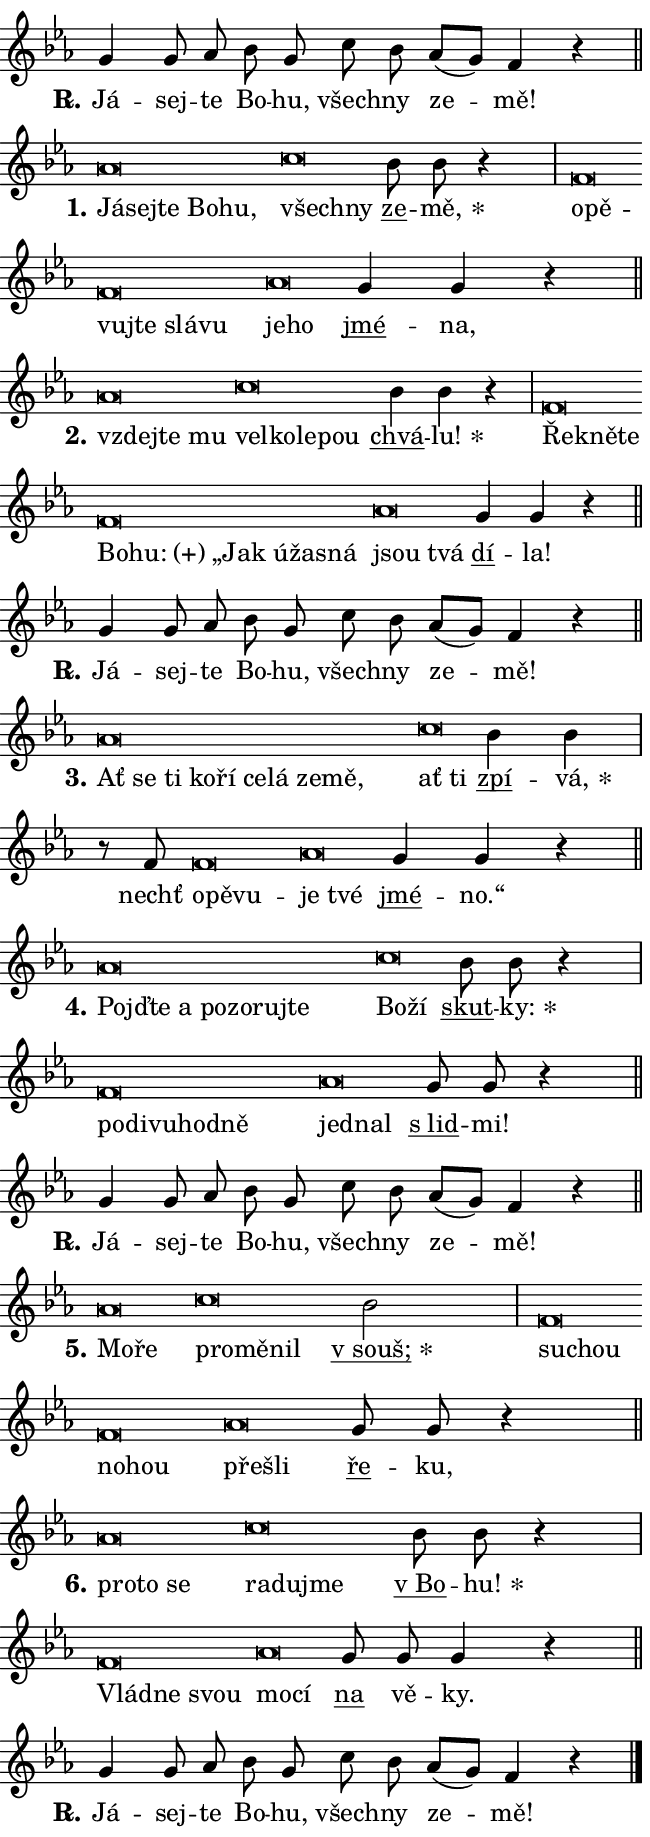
\version "2.24.0"
\header { tagline = "" }
\paper {
  indent = 0\cm
  top-margin = 0\cm
  right-margin = 0.13\cm % to fit lyric hyphens
  bottom-margin = 0\cm
  left-margin = 0\cm
  paper-width = 11\cm
  page-breaking = #ly:one-page-breaking
  system-system-spacing.basic-distance = #11
  score-system-spacing.basic-distance = #11
  ragged-last = ##f
}


%% Author: Thomas Morley
%% https://lists.gnu.org/archive/html/lilypond-user/2020-05/msg00002.html
#(define (line-position grob)
"Returns position of @var[grob} in current system:
   @code{'start}, if at first time-step
   @code{'end}, if at last time-step
   @code{'middle} otherwise
"
  (let* ((col (ly:item-get-column grob))
         (ln (ly:grob-object col 'left-neighbor))
         (rn (ly:grob-object col 'right-neighbor))
         (col-to-check-left (if (ly:grob? ln) ln col))
         (col-to-check-right (if (ly:grob? rn) rn col))
         (break-dir-left
           (and
             (ly:grob-property col-to-check-left 'non-musical #f)
             (ly:item-break-dir col-to-check-left)))
         (break-dir-right
           (and
             (ly:grob-property col-to-check-right 'non-musical #f)
             (ly:item-break-dir col-to-check-right))))
        (cond ((eqv? 1 break-dir-left) 'start)
              ((eqv? -1 break-dir-right) 'end)
              (else 'middle))))

#(define (tranparent-at-line-position vctor)
  (lambda (grob)
  "Relying on @code{line-position} select the relevant enry from @var{vctor}.
Used to determine transparency,"
    (case (line-position grob)
      ((end) (not (vector-ref vctor 0)))
      ((middle) (not (vector-ref vctor 1)))
      ((start) (not (vector-ref vctor 2))))))

noteHeadBreakVisibility =
#(define-music-function (break-visibility)(vector?)
"Makes @code{NoteHead}s transparent relying on @var{break-visibility}"
#{
  \override NoteHead.transparent =
    #(tranparent-at-line-position break-visibility)
#})

#(define delete-ledgers-for-transparent-note-heads
  (lambda (grob)
    "Reads whether a @code{NoteHead} is transparent.
If so this @code{NoteHead} is removed from @code{'note-heads} from
@var{grob}, which is supposed to be @code{LedgerLineSpanner}.
As a result ledgers are not printed for this @code{NoteHead}"
    (let* ((nhds-array (ly:grob-object grob 'note-heads))
           (nhds-list
             (if (ly:grob-array? nhds-array)
                 (ly:grob-array->list nhds-array)
                 '()))
           ;; Relies on the transparent-property being done before
           ;; Staff.LedgerLineSpanner.after-line-breaking is executed.
           ;; This is fragile ...
           (to-keep
             (remove
               (lambda (nhd)
                 (ly:grob-property nhd 'transparent #f))
               nhds-list)))
      ;; TODO find a better method to iterate over grob-arrays, similiar
      ;; to filter/remove etc for lists
      ;; For now rebuilt from scratch
      (set! (ly:grob-object grob 'note-heads)  '())
      (for-each
        (lambda (nhd)
          (ly:pointer-group-interface::add-grob grob 'note-heads nhd))
        to-keep))))

squashNotes = {
  \override NoteHead.X-extent = #'(-0.2 . 0.2)
  \override NoteHead.Y-extent = #'(-0.75 . 0)
  \override NoteHead.stencil =
    #(lambda (grob)
       (let ((pos (ly:grob-property grob 'staff-position)))
         (begin
           (if (< pos -7) (display "ERROR: Lower brevis then expected\n") (display ""))
           (if (<= pos -6) ly:text-interface::print ly:note-head::print))))
}
unSquashNotes = {
  \revert NoteHead.X-extent
  \revert NoteHead.Y-extent
  \revert NoteHead.stencil
}

hideNotes = \noteHeadBreakVisibility #begin-of-line-visible
unHideNotes = \noteHeadBreakVisibility #all-visible

% work-around for resetting accidentals
% https://lilypond.org/doc/v2.23/Documentation/notation/displaying-rhythms#unmetered-music
cadenzaMeasure = {
  \cadenzaOff
  \partial 1024 s1024
  \cadenzaOn
}

#(define-markup-command (accent layout props text) (markup?)
  "Underline accented syllable"
  (interpret-markup layout props
    #{\markup \override #'(offset . 4.3) \underline { #text }#}))

responsum = \markup \concat {
  "R" \hspace #-1.05 \path #0.1 #'((moveto 0 0.07) (lineto 0.9 0.8)) \hspace #0.05 "."
}

spaceSize = #0.6828661417322834 % exact space size for TeX Gyre Schola

\layout {
  \context {
    \Staff
    \remove "Time_signature_engraver"
    \override LedgerLineSpanner.after-line-breaking = #delete-ledgers-for-transparent-note-heads
  }
  \context {
    \Lyrics {
      \override LyricSpace.minimum-distance = \spaceSize
      \override LyricText.font-name = #"TeX Gyre Schola"
      \override LyricText.font-size = 1
      \override StanzaNumber.font-name = #"TeX Gyre Schola Bold"
      \override StanzaNumber.font-size = 1
    }
  }
  \context {
    \Score 
    \override NoteHead.text =
      #(lambda (grob) 
        (let ((pos (ly:grob-property grob 'staff-position)))
          #{\markup {
            \combine
              \halign #-0.55 \raise #(if (= pos -6) 0 0.5) \override #'(thickness . 2) \draw-line #'(3.2 . 0)
              \musicglyph "noteheads.sM1"
          }#}))
  }
}

% magnetic-lyrics.ily
%
%   written by
%     Jean Abou Samra <jean@abou-samra.fr>
%     Werner Lemberg <wl@gnu.org>
%
%   adapted by
%     Jiri Hon <jiri.hon@gmail.com>
%
% Version 2022-Apr-15

% https://www.mail-archive.com/lilypond-user@gnu.org/msg149350.html

#(define (Left_hyphen_pointer_engraver context)
   "Collect syllable-hyphen-syllable occurrences in lyrics and store
them in properties.  This engraver only looks to the left.  For
example, if the lyrics input is @code{foo -- bar}, it does the
following.

@itemize @bullet
@item
Set the @code{text} property of the @code{LyricHyphen} grob between
@q{foo} and @q{bar} to @code{foo}.

@item
Set the @code{left-hyphen} property of the @code{LyricText} grob with
text @q{foo} to the @code{LyricHyphen} grob between @q{foo} and
@q{bar}.
@end itemize

Use this auxiliary engraver in combination with the
@code{lyric-@/text::@/apply-@/magnetic-@/offset!} hook."
   (let ((hyphen #f)
         (text #f))
     (make-engraver
      (acknowledgers
       ((lyric-syllable-interface engraver grob source-engraver)
        (set! text grob)))
      (end-acknowledgers
       ((lyric-hyphen-interface engraver grob source-engraver)
        ;(when (not (grob::has-interface grob 'lyric-space-interface))
          (set! hyphen grob)));)
      ((stop-translation-timestep engraver)
       (when (and text hyphen)
         (ly:grob-set-object! text 'left-hyphen hyphen))
       (set! text #f)
       (set! hyphen #f)))))

#(define (lyric-text::apply-magnetic-offset! grob)
   "If the space between two syllables is less than the value in
property @code{LyricText@/.details@/.squash-threshold}, move the right
syllable to the left so that it gets concatenated with the left
syllable.

Use this function as a hook for
@code{LyricText@/.after-@/line-@/breaking} if the
@code{Left_@/hyphen_@/pointer_@/engraver} is active."
   (let ((hyphen (ly:grob-object grob 'left-hyphen #f)))
     (when hyphen
       (let ((left-text (ly:spanner-bound hyphen LEFT)))
         (when (grob::has-interface left-text 'lyric-syllable-interface)
           (let* ((common (ly:grob-common-refpoint grob left-text X))
                  (this-x-ext (ly:grob-extent grob common X))
                  (left-x-ext
                   (begin
                     ;; Trigger magnetism for left-text.
                     (ly:grob-property left-text 'after-line-breaking)
                     (ly:grob-extent left-text common X)))
                  ;; `delta` is the gap width between two syllables.
                  (delta (- (interval-start this-x-ext)
                            (interval-end left-x-ext)))
                  (details (ly:grob-property grob 'details))
                  (threshold (assoc-get 'squash-threshold details 0.2)))
             (when (< delta threshold)
               (let* (;; We have to manipulate the input text so that
                      ;; ligatures crossing syllable boundaries are not
                      ;; disabled.  For languages based on the Latin
                      ;; script this is essentially a beautification.
                      ;; However, for non-Western scripts it can be a
                      ;; necessity.
                      (lt (ly:grob-property left-text 'text))
                      (rt (ly:grob-property grob 'text))
                      (is-space (grob::has-interface hyphen 'lyric-space-interface))
                      (space (if is-space " " ""))
                      (extra-delta (if is-space spaceSize 0))
                      ;; Append new syllable.
                      (ltrt-space (if (and (string? lt) (string? rt))
                                (string-append lt space rt)
                                (make-concat-markup (list lt space rt))))
                      ;; Right-align `ltrt` to the right side.
                      (ltrt-space-markup (grob-interpret-markup
                               grob
                               (make-translate-markup
                                (cons (interval-length this-x-ext) 0)
                                (make-right-align-markup ltrt-space)))))
                 (begin
                   ;; Don't print `left-text`.
                   (ly:grob-set-property! left-text 'stencil #f)
                   ;; Set text and stencil (which holds all collected
                   ;; syllables so far) and shift it to the left.
                   (ly:grob-set-property! grob 'text ltrt-space)
                   (ly:grob-set-property! grob 'stencil ltrt-space-markup)
                   (ly:grob-translate-axis! grob (- (- delta extra-delta)) X))))))))))


#(define (lyric-hyphen::displace-bounds-first grob)
   ;; Make very sure this callback isn't triggered too early.
   (let ((left (ly:spanner-bound grob LEFT))
         (right (ly:spanner-bound grob RIGHT)))
     (ly:grob-property left 'after-line-breaking)
     (ly:grob-property right 'after-line-breaking)
     (ly:lyric-hyphen::print grob)))

squashThreshold = #0.4

\layout {
  \context {
    \Lyrics
    \consists #Left_hyphen_pointer_engraver
    \override LyricText.after-line-breaking =
      #lyric-text::apply-magnetic-offset!
    \override LyricHyphen.stencil = #lyric-hyphen::displace-bounds-first
    \override LyricText.details.squash-threshold = \squashThreshold
    \override LyricHyphen.minimum-distance = 0
    \override LyricHyphen.minimum-length = \squashThreshold
  }
}

squashText = \override LyricText.details.squash-threshold = 9999
unSquashText = \override LyricText.details.squash-threshold = \squashThreshold

leftText = \override LyricText.self-alignment-X = #LEFT
unLeftText = \revert LyricText.self-alignment-X

starOffset = #(lambda (grob) 
                (let ((x_offset (ly:self-alignment-interface::aligned-on-x-parent grob)))
                  (if (= x_offset 0) 0 (+ x_offset 1.2))))

star = #(define-music-function (syllable)(string?)
"Append star separator at the end of a syllable"
#{
  \once \override LyricText.X-offset = #starOffset
  \lyricmode { \markup {
    #syllable
    \override #'((font-name . "TeX Gyre Schola Bold")) \hspace #0.2 \lower #0.65 \larger "*"
  } }
#})

starAccent = #(define-music-function (syllable)(string?)
"Append star separator at the end of a syllable and make accent"
#{
  \once \override LyricText.X-offset = #starOffset
  \lyricmode { \markup {
    \accent #syllable
    \override #'((font-name . "TeX Gyre Schola Bold")) \hspace #0.2 \lower #0.65 \larger "*"
  } }
#})

breath = #(define-music-function (syllable)(string?)
"Append breathing indicator at the end of a syllable"
#{
  \lyricmode { \markup { #syllable "+" } }
#})

optionalBreath = #(define-music-function (syllable)(string?)
"Append optional breathing indicator at the end of a syllable"
#{
  \lyricmode { \markup { #syllable "(+)" } }
#})


\score {
    <<
        \new Voice = "melody" { \cadenzaOn \key es \major \relative { g'4 g8 as bes g \bar "" c bes \bar "" as[( g)] f4 r \cadenzaMeasure \bar "||" \break } }
        \new Lyrics \lyricsto "melody" { \lyricmode { \set stanza = \responsum
Já -- sej -- te Bo -- hu, všech -- ny ze -- mě! } }
    >>
    \layout {}
}

\score {
    <<
        \new Voice = "melody" { \cadenzaOn \key es \major \relative { \squashNotes as'\breve*1/16 \hideNotes \breve*1/16 \bar "" \breve*1/16 \bar "" \breve*1/16 \breve*1/16 \bar "" \unHideNotes \unSquashNotes \squashNotes c\breve*1/16 \hideNotes \breve*1/16 \bar "" \unHideNotes \unSquashNotes \bar "" bes8 bes r4 \cadenzaMeasure \bar "|" \squashNotes f\breve*1/16 \hideNotes \breve*1/16 \bar "" \breve*1/16 \bar "" \breve*1/16 \bar "" \breve*1/16 \breve*1/16 \bar "" \unHideNotes \unSquashNotes \squashNotes as\breve*1/16 \hideNotes \breve*1/16 \bar "" \unHideNotes \unSquashNotes \bar "" g4 g r \cadenzaMeasure \bar "||" \break } }
        \new Lyrics \lyricsto "melody" { \lyricmode { \set stanza = "1."
\leftText Já -- \squashText sej -- te Bo -- hu, \unSquashText všech -- \squashText ny \unLeftText \unSquashText \markup \accent ze -- \star mě, \leftText o -- \squashText pě -- vuj -- te slá -- vu \unSquashText je -- \squashText ho \unLeftText \unSquashText \markup \accent jmé -- na, } }
    >>
    \layout {}
}

\score {
    <<
        \new Voice = "melody" { \cadenzaOn \key es \major \relative { \squashNotes as'\breve*1/16 \hideNotes \breve*1/16 \breve*1/16 \bar "" \unHideNotes \unSquashNotes \squashNotes c\breve*1/16 \hideNotes \breve*1/16 \bar "" \breve*1/16 \breve*1/16 \bar "" \unHideNotes \unSquashNotes \bar "" bes4 bes r \cadenzaMeasure \bar "|" \squashNotes f\breve*1/16 \hideNotes \breve*1/16 \bar "" \breve*1/16 \bar "" \breve*1/16 \bar "" \breve*1/16 \bar "" \breve*1/16 \bar "" \breve*1/16 \bar "" \breve*1/16 \breve*1/16 \bar "" \unHideNotes \unSquashNotes \squashNotes as\breve*1/16 \hideNotes \breve*1/16 \bar "" \unHideNotes \unSquashNotes \bar "" g4 g r \cadenzaMeasure \bar "||" \break } }
        \new Lyrics \lyricsto "melody" { \lyricmode { \set stanza = "2."
\leftText vzdej -- \squashText te mu \unSquashText vel -- \squashText ko -- le -- pou \unLeftText \unSquashText \markup \accent chvá -- \star lu! \leftText Ře -- \squashText kně -- te Bo -- \optionalBreath hu: „Jak ú -- ža -- sná \unSquashText jsou \squashText tvá \unLeftText \unSquashText \markup \accent dí -- la! } }
    >>
    \layout {}
}

\score {
    <<
        \new Voice = "melody" { \cadenzaOn \key es \major \relative { g'4 g8 as bes g \bar "" c bes \bar "" as[( g)] f4 r \cadenzaMeasure \bar "||" \break } }
        \new Lyrics \lyricsto "melody" { \lyricmode { \set stanza = \responsum
Já -- sej -- te Bo -- hu, všech -- ny ze -- mě! } }
    >>
    \layout {}
}

\score {
    <<
        \new Voice = "melody" { \cadenzaOn \key es \major \relative { \squashNotes as'\breve*1/16 \hideNotes \breve*1/16 \bar "" \breve*1/16 \bar "" \breve*1/16 \bar "" \breve*1/16 \bar "" \breve*1/16 \bar "" \breve*1/16 \bar "" \breve*1/16 \breve*1/16 \bar "" \unHideNotes \unSquashNotes \squashNotes c\breve*1/16 \hideNotes \breve*1/16 \bar "" \unHideNotes \unSquashNotes \bar "" bes4 bes4 \cadenzaMeasure \bar "|" r8 f8 \squashNotes f\breve*1/16 \hideNotes \breve*1/16 \breve*1/16 \bar "" \unHideNotes \unSquashNotes \squashNotes as\breve*1/16 \hideNotes \breve*1/16 \bar "" \unHideNotes \unSquashNotes \bar "" g4 g r \cadenzaMeasure \bar "||" \break } }
        \new Lyrics \lyricsto "melody" { \lyricmode { \set stanza = "3."
\leftText Ať \squashText se ti ko -- ří ce -- lá ze -- mě, \unSquashText ať \squashText ti \unLeftText \unSquashText \markup \accent zpí -- \star vá, nechť \leftText o -- \squashText pě -- vu -- \unSquashText je \squashText tvé \unLeftText \unSquashText \markup \accent jmé -- no.“ } }
    >>
    \layout {}
}

\score {
    <<
        \new Voice = "melody" { \cadenzaOn \key es \major \relative { \squashNotes as'\breve*1/16 \hideNotes \breve*1/16 \bar "" \breve*1/16 \bar "" \breve*1/16 \bar "" \breve*1/16 \bar "" \breve*1/16 \breve*1/16 \bar "" \unHideNotes \unSquashNotes \squashNotes c\breve*1/16 \hideNotes \breve*1/16 \bar "" \unHideNotes \unSquashNotes \bar "" bes8 bes r4 \cadenzaMeasure \bar "|" \squashNotes f\breve*1/16 \hideNotes \breve*1/16 \bar "" \breve*1/16 \bar "" \breve*1/16 \breve*1/16 \bar "" \unHideNotes \unSquashNotes \squashNotes as\breve*1/16 \hideNotes \breve*1/16 \bar "" \unHideNotes \unSquashNotes \bar "" g8 g r4 \cadenzaMeasure \bar "||" \break } }
        \new Lyrics \lyricsto "melody" { \lyricmode { \set stanza = "4."
\leftText Pojď -- \squashText te a po -- zo -- ruj -- te \unSquashText Bo -- \squashText ží \unLeftText \unSquashText \markup \accent skut -- \star ky: \leftText po -- \squashText di -- vu -- hod -- ně \unSquashText jed -- \squashText nal \unLeftText \unSquashText \markup \accent "s lid" -- mi! } }
    >>
    \layout {}
}

\score {
    <<
        \new Voice = "melody" { \cadenzaOn \key es \major \relative { g'4 g8 as bes g \bar "" c bes \bar "" as[( g)] f4 r \cadenzaMeasure \bar "||" \break } }
        \new Lyrics \lyricsto "melody" { \lyricmode { \set stanza = \responsum
Já -- sej -- te Bo -- hu, všech -- ny ze -- mě! } }
    >>
    \layout {}
}

\score {
    <<
        \new Voice = "melody" { \cadenzaOn \key es \major \relative { \squashNotes as'\breve*1/16 \hideNotes \breve*1/16 \bar "" \unHideNotes \unSquashNotes \squashNotes c\breve*1/16 \hideNotes \breve*1/16 \breve*1/16 \bar "" \unHideNotes \unSquashNotes \bar "" bes2 \cadenzaMeasure \bar "|" \squashNotes f\breve*1/16 \hideNotes \breve*1/16 \bar "" \breve*1/16 \breve*1/16 \bar "" \unHideNotes \unSquashNotes \squashNotes as\breve*1/16 \hideNotes \breve*1/16 \bar "" \unHideNotes \unSquashNotes \bar "" g8 g r4 \cadenzaMeasure \bar "||" \break } }
        \new Lyrics \lyricsto "melody" { \lyricmode { \set stanza = "5."
\leftText Mo -- \squashText ře \unSquashText pro -- \squashText mě -- nil \unLeftText \unSquashText \starAccent "v souš;" \leftText su -- \squashText chou no -- hou \unSquashText pře -- \squashText šli \unLeftText \unSquashText \markup \accent ře -- ku, } }
    >>
    \layout {}
}

\score {
    <<
        \new Voice = "melody" { \cadenzaOn \key es \major \relative { \squashNotes as'\breve*1/16 \hideNotes \breve*1/16 \breve*1/16 \bar "" \unHideNotes \unSquashNotes \squashNotes c\breve*1/16 \hideNotes \breve*1/16 \breve*1/16 \bar "" \unHideNotes \unSquashNotes \bar "" bes8 bes r4 \cadenzaMeasure \bar "|" \squashNotes f\breve*1/16 \hideNotes \breve*1/16 \breve*1/16 \bar "" \unHideNotes \unSquashNotes \squashNotes as\breve*1/16 \hideNotes \breve*1/16 \bar "" \unHideNotes \unSquashNotes \bar "" g8 g g4 r \cadenzaMeasure \bar "||" \break } }
        \new Lyrics \lyricsto "melody" { \lyricmode { \set stanza = "6."
\leftText pro -- \squashText to se \unSquashText ra -- \squashText du -- jme \unLeftText \unSquashText \markup \accent "v Bo" -- \star hu! \leftText Vlád -- \squashText ne svou \unSquashText mo -- \squashText cí \unLeftText \unSquashText \markup \accent na vě -- ky. } }
    >>
    \layout {}
}

\score {
    <<
        \new Voice = "melody" { \cadenzaOn \key es \major \relative { g'4 g8 as bes g \bar "" c bes \bar "" as[( g)] f4 r \cadenzaMeasure \bar "||" \break } \bar "|." }
        \new Lyrics \lyricsto "melody" { \lyricmode { \set stanza = \responsum
Já -- sej -- te Bo -- hu, všech -- ny ze -- mě! } }
    >>
    \layout {}
}
